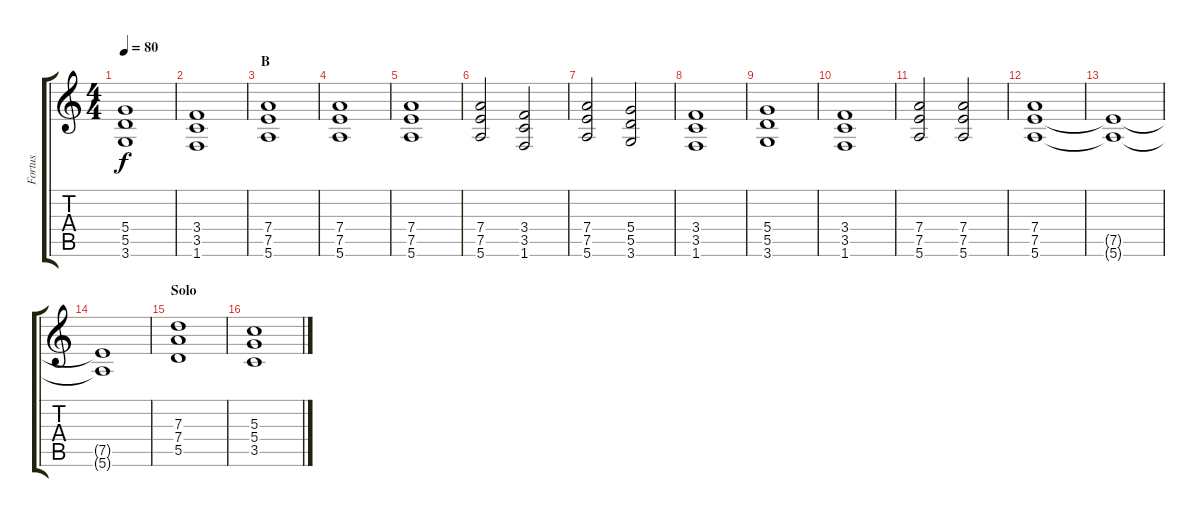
\track ("Fortus" "Fortus") {instrument distortionguitar}
\staff {score tabs}
\tuning (E4 B3 G3 D3 A2 E2) {hide}
\ts (4 4)
\tempo 80
\clef g2
\ks c
(5.4 5.5 3.6).1{dy f} |
(3.4 3.5 1.6).1 |
\section ("" "B")
(7.4 7.5 5.6).1 |
(7.4 7.5 5.6).1 |
(7.4 7.5 5.6).1 |
(7.4 7.5 5.6).2 (3.4 3.5 1.6).2 |
(7.4 7.5 5.6).2 (5.4 5.5 3.6).2 |
(3.4 3.5 1.6).1 |
(5.4 5.5 3.6).1 |
(3.4 3.5 1.6).1 |
(7.4 7.5 5.6).2 (7.4 7.5 5.6).2 |
(7.4 7.5 5.6).1 |
(7.5{t} 5.6{t}).1 |
(7.5{t} 5.6{t}).1 |
\section ("" "Solo")
(7.3 7.4 5.5).1 |
(5.3 5.4 3.5).1
